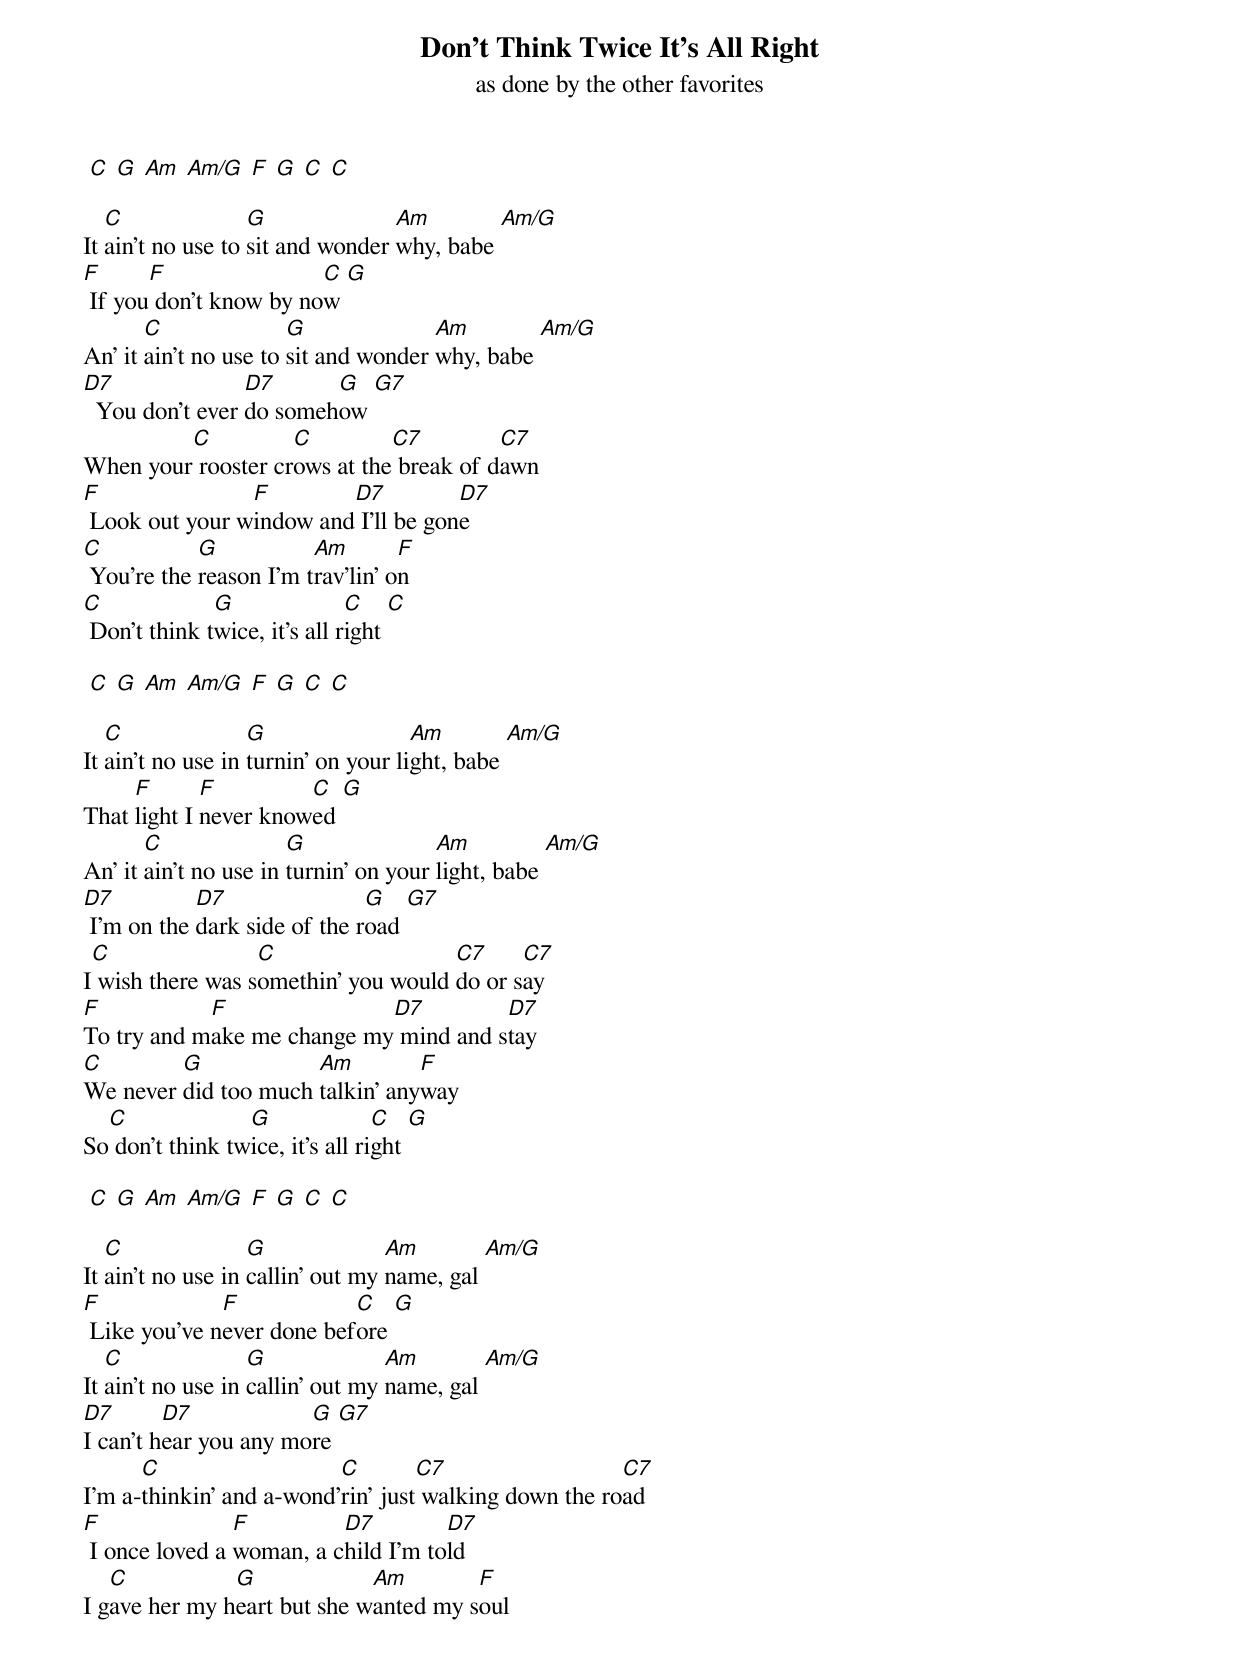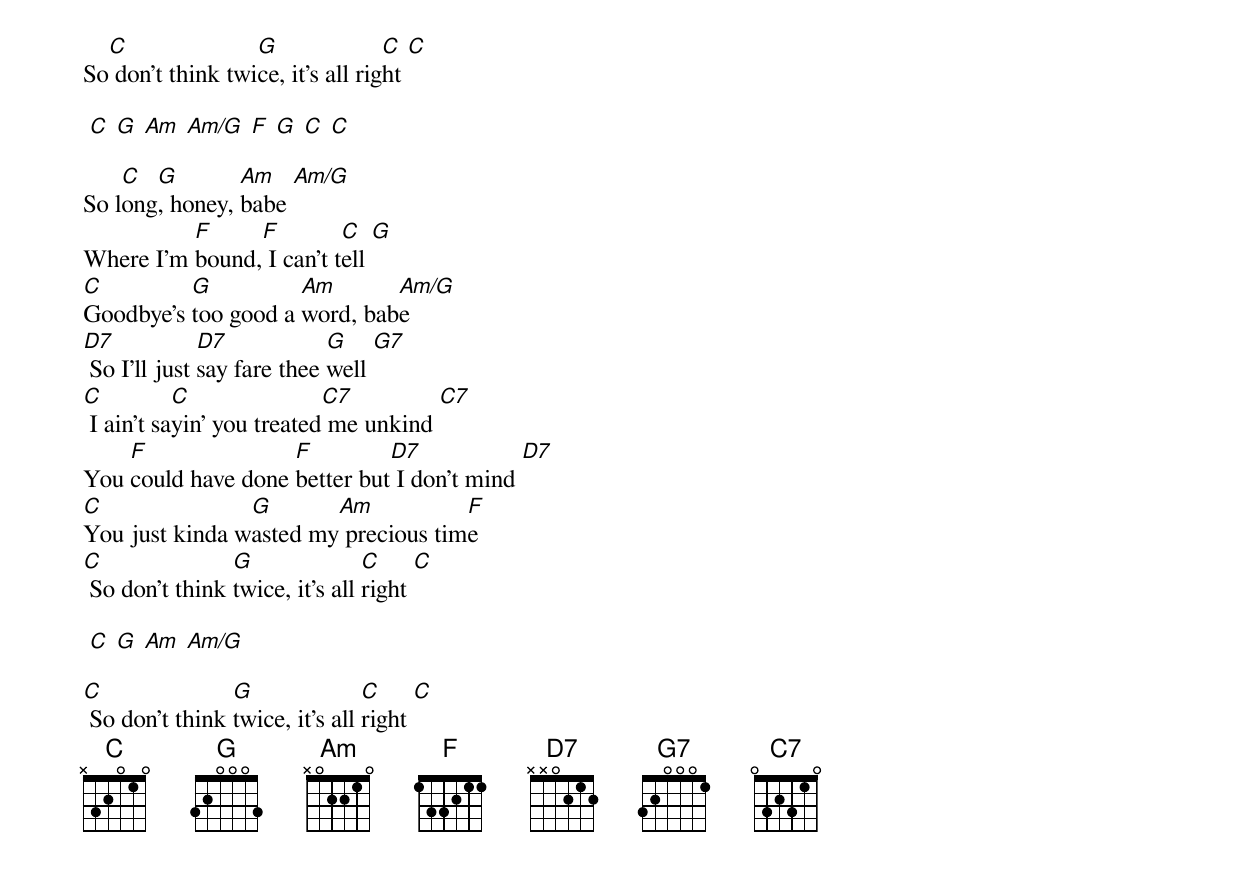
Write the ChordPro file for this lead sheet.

{title: Don’t Think Twice It’s All Right}
{subtitle: as done by the other favorites}

 [C] [G] [Am] [Am/G] [F] [G] [C] [C]

It [C]ain't no use to [G]sit and wonder [Am]why, babe [Am/G]
[F] If you[F] don't know by no[C]w [G]
An' it [C]ain't no use to [G]sit and wonder [Am]why, babe [Am/G]
[D7]  You don't ever [D7]do someh[G]ow [G7]
When your[C] rooster cr[C]ows at the[C7] break of d[C7]awn
[F] Look out your w[F]indow and[D7] I'll be gon[D7]e
[C] You're the [G]reason I'm t[Am]rav'lin' o[F]n
[C] Don't think t[G]wice, it's all r[C]ight [C]

 [C] [G] [Am] [Am/G] [F] [G] [C] [C]

It [C]ain't no use in [G]turnin' on your li[Am]ght, babe [Am/G]
That [F]light I [F]never know[C]ed [G]
An' it [C]ain't no use in [G]turnin' on your [Am]light, babe [Am/G]
[D7] I'm on the [D7]dark side of the r[G]oad [G7]
I[C] wish there was s[C]omethin' you would [C7]do or s[C7]ay
[F]To try and m[F]ake me change my[D7] mind and s[D7]tay
[C]We never [G]did too much [Am]talkin' any[F]way
So[C] don't think tw[G]ice, it's all ri[C]ght [G]

 [C] [G] [Am] [Am/G] [F] [G] [C] [C]

It [C]ain't no use in [G]callin' out my [Am]name, gal [Am/G]
[F] Like you've n[F]ever done bef[C]ore [G]
It [C]ain't no use in [G]callin' out my [Am]name, gal [Am/G]
[D7]I can't h[D7]ear you any mo[G]re [G7]
I'm a-[C]thinkin' and a-wond'[C]rin' just[C7] walking down the ro[C7]ad
[F] I once loved a [F]woman, a c[D7]hild I'm to[D7]ld
I g[C]ave her my h[G]eart but she w[Am]anted my s[F]oul
So[C] don't think twi[G]ce, it's all rig[C]ht [C]

 [C] [G] [Am] [Am/G] [F] [G] [C] [C]

So l[C]ong[G], honey, [Am]babe [Am/G]
Where I'm [F]bound,[F] I can't t[C]ell [G]
[C]Goodbye's [G]too good a [Am]word, bab[Am/G]e
[D7] So I'll just [D7]say fare thee [G]well [G7]
[C] I ain't sa[C]yin' you treated[C7] me unkind [C7]
You [F]could have done [F]better but[D7] I don't mind [D7]
[C]You just kinda w[G]asted my[Am] precious tim[F]e
[C] So don't think [G]twice, it's all [C]right [C]

 [C] [G] [Am] [Am/G]

[C] So don't think [G]twice, it's all [C]right [C]
